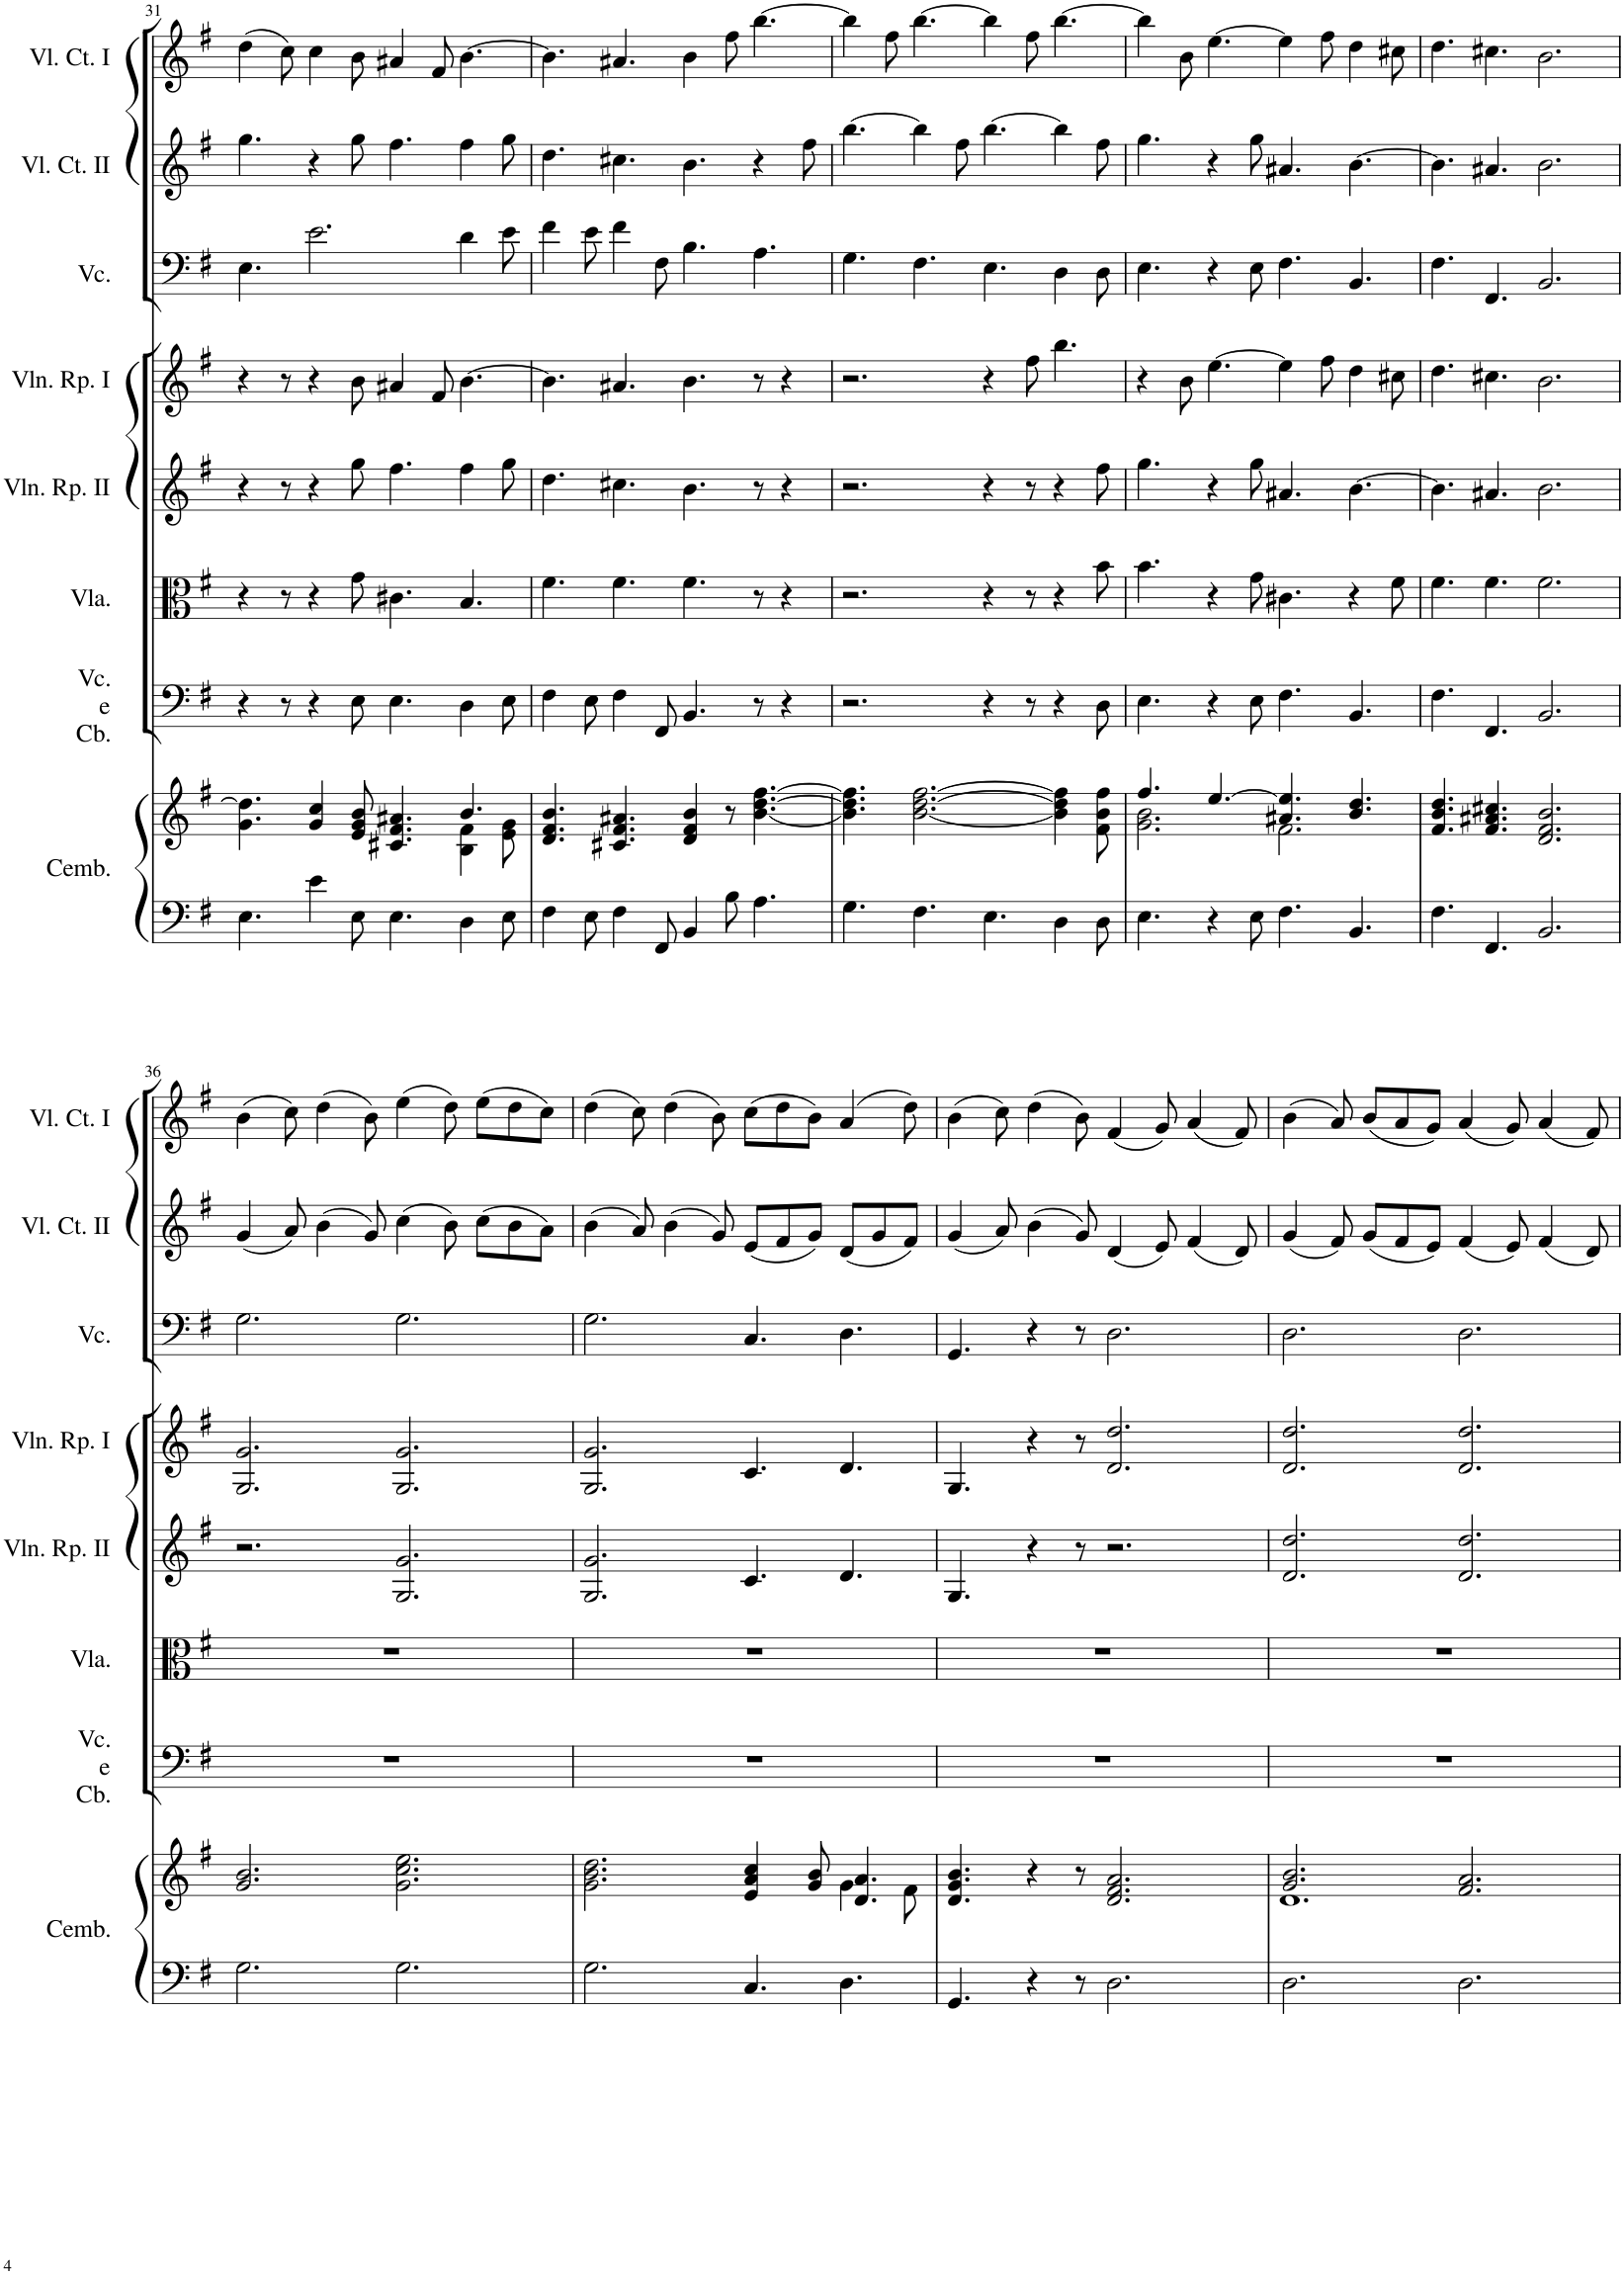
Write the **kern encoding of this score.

**kern	**kern	**kern	**kern	**kern	**kern	**kern	**kern	**kern	**kern
*part9	*part9	*part8	*part7	*part6	*part5	*part4	*part3	*part2	*part1
*staff10	*staff9	*staff8	*staff7	*staff6	*staff5	*staff4	*staff3	*staff2	*staff1
*I"Cembalo (Organo)	*	*I"Contrabassen	*I"Violoncello e Contabasso	*I"Viola	*I"Violino di ripieno II	*I"Violino di ripieno I	*I"Violoncello	*I"Violino concertato II	*I"Violino concertato I
*I'Cemb.	*	*I'Ca. Bsn.	*I'Vc. e Cb.	*I'Vla.	*I'Vln. Rp. II	*I'Vln. Rp. I	*I'Vc.	*I'Vl. Ct. II	*I'Vl. Ct. I
!!LO:PB:g=z
*clefF4	*clefG2	*clefF4	*clefF4	*clefC3	*clefG2	*clefG2	*clefF4	*clefG2	*clefG2
*	*	*Trd7c12	*	*	*	*	*	*	*
*k[f#]	*k[f#]	*k[]	*k[f#]	*k[f#]	*k[f#]	*k[f#]	*k[f#]	*k[f#]	*k[f#]
*M12/8	*M12/8	*M12/8	*M12/8	*M12/8	*M12/8	*M12/8	*M12/8	*M12/8	*M12/8
=31	=31	=31	=31	=31	=31	=31	=31	=31	=31
*	*^	*	*	*	*	*	*	*	*
4.E\	4.g\ 4.dd\]	8ryy	4r	4r	4r	4r	4r	4.E\	4.gg\	(4dd\
*	*v	*v	*	*	*	*	*	*	*	*
.	.	8r	8r	8r	8r	8r	.	.	8cc\)
4e\	4g/ 4cc/	4r	4r	4r	4r	4r	2.e\	4r	4cc\
8E\	8e/ 8g/ 8b/	8E	8E\	8g\	8gg\	8b\	.	8gg\	8b\
4.E\	4.c#X/ 4.f#/ 4.a#X/	4.E	4.E\	4.c#X\	4.ff#\	4a#X/	.	4.ff#\	4a#X/
.	.	.	.	.	.	8f#/	.	.	8f#/
*	*^	*	*	*	*	*	*	*	*
4D\	4.b/	4B\ 4f#\	4D	4D\	4.B/	4ff#\	[4.b\	4d\	4ff#\	[4.b\
8E\	.	8e\ 8g\	8E	8E\	.	8gg\	.	8e\	8gg\	.
*	*v	*v	*	*	*	*	*	*	*	*
=32	=32	=32	=32	=32	=32	=32	=32	=32	=32
4F#\	4.d/ 4.f#/ 4.b/	4F#X	4F#\	4.f#\	4.dd\	4.b\]	4f#\	4.dd\	4.b\]
8E\	.	8E	8E\	.	.	.	8e\	.	.
4F#\	4.c#X/ 4.f#/ 4.a#X/	4F#	4F#\	4.f#\	4.cc#X\	4.a#X/	4f#\	4.cc#X\	4.a#X/
8FF#/	.	8FF#X	8FF#/	.	.	.	8F#\	.	.
4BB/	4d/ 4f#/ 4b/	4.BB	4.BB/	4.f#\	4.b\	4.b\	4.B\	4.b\	4b\
8B\	8r	.	.	.	.	.	.	.	8ff#\
4.A\	[4.b\ [4.dd\ [4.ff#\	8r	8r	8r	8r	8r	4.A\	4r	[4.bb\
.	.	4r	4r	4r	4r	4r	.	.	.
.	.	.	.	.	.	.	.	8ff#\	.
=33	=33	=33	=33	=33	=33	=33	=33	=33	=33
!	!	!LO:N:vis=2	!	!	!	!	!	!	!
4.G\	4.b\] 4.dd\] 4.ff#\]	2.r	2.r	2.r	2.r	2.r	4.G\	[4.bb\	4bb\]
.	.	.	.	.	.	.	.	.	8ff#\
4.F#\	[2.b\ [2.dd\ [2.ff#\	.	.	.	.	.	4.F#\	4bb\]	[4.bb\
.	.	.	.	.	.	.	.	8ff#\	.
4.E\	.	4r	4r	4r	4r	4r	4.E\	[4.bb\	4bb\]
.	.	8r	8r	8r	8r	8ff#\	.	.	8ff#\
4D\	4b\] 4dd\] 4ff#\]	4r	4r	4r	4r	4.bb\	4D\	4bb\]	[4.bb\
8D\	8f#\ 8b\ 8ff#\	8D	8D\	8b\	8ff#\	.	8D\	8ff#\	.
=34	=34	=34	=34	=34	=34	=34	=34	=34	=34
*	*^	*	*	*	*	*	*	*	*
4.E\	4.ff#/	2.g\ 2.b\	4.E	4.E\	4.b\	4.gg\	4r	4.E\	4.gg\	4bb\]
.	.	.	.	.	.	.	8b\	.	.	8b\
4r	[4.ee/	.	4r	4r	4r	4r	[4.ee\	4r	4r	[4.ee\
8E\	.	.	8E	8E\	8g\	8gg\	.	8E\	8gg\	.
4.F#\	4.a#X/ 4.ee/]	2.f#\	4.F#X	4.F#\	4.c#X\	4.a#X/	4ee\]	4.F#\	4.a#X/	4ee\]
.	.	.	.	.	.	.	8ff#\	.	.	8ff#\
4.BB/	4.b/ 4.dd/	.	4.BB	4.BB/	4r	[4.b\	4dd\	4.BB/	[4.b\	4dd\
.	.	.	.	.	8f#\	.	8cc#X\	.	.	8cc#X\
*	*v	*v	*	*	*	*	*	*	*	*
=35	=35	=35	=35	=35	=35	=35	=35	=35	=35
4.F#\	4.f#/ 4.b/ 4.dd/	4.F#X	4.F#\	4.f#\	4.b\]	4.dd\	4.F#\	4.b\]	4.dd\
4.FF#/	4.f#/ 4.a#X/ 4.cc#X/	4.FF#X	4.FF#/	4.f#\	4.a#X/	4.cc#X\	4.FF#/	4.a#X/	4.cc#X\
2.BB/	2.d/ 2.f#/ 2.b/	2.BB	2.BB/	2.f#\	2.b\	2.b\	2.BB/	2.b\	2.b\
!!LO:LB:g=z
=36	=36	=36	=36	=36	=36	=36	=36	=36	=36
2.G\	2.g/ 2.b/	1.r	1.r	1.r	2.r	2.G/ 2.g/	2.G\	(4g/	(4b\
.	.	.	.	.	.	.	.	8a/)	8cc\)
.	.	.	.	.	.	.	.	(4b\	(4dd\
.	.	.	.	.	.	.	.	8g/)	8b\)
2.G\	2.g\ 2.cc\ 2.ee\	.	.	.	2.G/ 2.g/	2.G/ 2.g/	2.G\	(4cc\	(4ee\
.	.	.	.	.	.	.	.	8b\)	8dd\)
.	.	.	.	.	.	.	.	(8cc\L	(8ee\L
.	.	.	.	.	.	.	.	8b\	8dd\
.	.	.	.	.	.	.	.	8a\J)	8cc\J)
=37	=37	=37	=37	=37	=37	=37	=37	=37	=37
*	*^	*	*	*	*	*	*	*	*
2.G\	2.g\ 2.b\ 2.dd\	8ryy	1.r	1.r	1.r	2.G/ 2.g/	2.G/ 2.g/	2.G\	(4b\	(4dd\
*	*v	*v	*	*	*	*	*	*	*	*
.	.	.	.	.	.	.	.	8a/)	8cc\)
.	.	.	.	.	.	.	.	(4b\	(4dd\
.	.	.	.	.	.	.	.	8g/)	8b\)
4.C/	4e/ 4a/ 4cc/	.	.	.	4.c/	4.c/	4.C/	(8e/L	(8cc\L
.	.	.	.	.	.	.	.	8f#/	8dd\
.	8g/ 8b/	.	.	.	.	.	.	8g/J)	8b\J)
*	*^	*	*	*	*	*	*	*	*
4.D\	4.d/ 4.a/	4g\	.	.	.	4.d/	4.d/	4.D\	(8d/L	(4a/
.	.	.	.	.	.	.	.	.	8g/	.
.	.	8f#\	.	.	.	.	.	.	8f#/J)	8dd\)
*	*v	*v	*	*	*	*	*	*	*	*
=38	=38	=38	=38	=38	=38	=38	=38	=38	=38
4.GG/	4.d/ 4.g/ 4.b/	1.r	1.r	1.r	4.G/	4.G/	4.GG/	(4g/	(4b\
.	.	.	.	.	.	.	.	8a/)	8cc\)
4r	4r	.	.	.	4r	4r	4r	(4b\	(4dd\
8r	8r	.	.	.	8r	8r	8r	8g/)	8b\)
2.D\	2.d/ 2.f#/ 2.a/	.	.	.	2.r	2.d/ 2.dd/	2.D\	(4d/	(4f#/
.	.	.	.	.	.	.	.	8e/)	8g/)
.	.	.	.	.	.	.	.	(4f#/	(4a/
.	.	.	.	.	.	.	.	8d/)	8f#/)
=39	=39	=39	=39	=39	=39	=39	=39	=39	=39
*	*^	*	*	*	*	*	*	*	*
2.D\	2.g/ 2.b/	1.d	1.r	1.r	1.r	2.d/ 2.dd/	2.d/ 2.dd/	2.D\	(4g/	(4b\
.	.	.	.	.	.	.	.	.	8f#/)	8a/)
.	.	.	.	.	.	.	.	.	(8g/L	(8b/L
.	.	.	.	.	.	.	.	.	8f#/	8a/
.	.	.	.	.	.	.	.	.	8e/J)	8g/J)
2.D\	2.f#/ 2.a/	.	.	.	.	2.d/ 2.dd/	2.d/ 2.dd/	2.D\	(4f#/	(4a/
.	.	.	.	.	.	.	.	.	8e/)	8g/)
.	.	.	.	.	.	.	.	.	(4f#/	(4a/
.	.	.	.	.	.	.	.	.	8d/)	8f#/)
*	*v	*v	*	*	*	*	*	*	*	*
=	=	=	=	=	=	=	=	=	=
*-	*-	*-	*-	*-	*-	*-	*-	*-	*-
